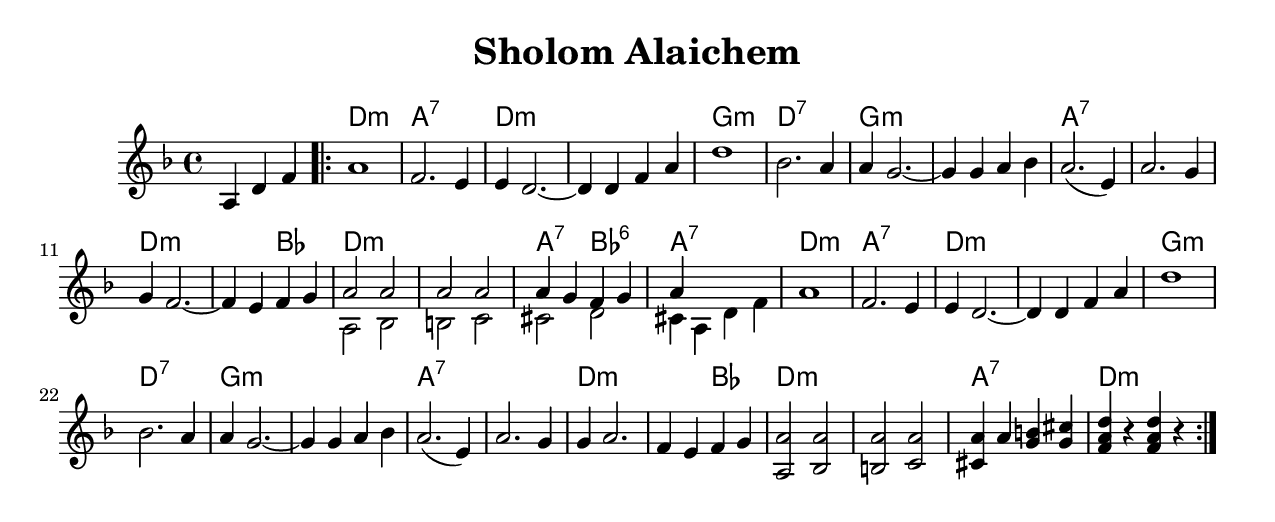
\version "2.18.0"
\language "english"

\paper{
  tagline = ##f
  print-all-headers = ##t
  #(set-paper-size "letter")
}
date = #(strftime "%d-%m-%Y" (localtime (current-time)))

%\markup{ \italic{ " Updated " \date  }
%\markup{ Got something to say? }

%#################################### Melody ########################
melody = \transpose d c \relative c' {
  \clef treble
  \key e \minor
  \time 4/4

  \partial 4*3 b4 e g   %lead in notes

  \repeat volta 2{
    b1
    g2. fs4
    fs4 e2. ~
    e4 e g b
    e1
    %5
    c2. b4
    b4 a2. ~
    a4 a b c

    b2.(fs4)
    b2. a4 a4 g2. ~|

    g4 fs g a
    %chords start here
    %bottom line...
    <<
      {
        b2 b
        b2 b
        b4 a g a
        b4
      }
      \\
      {
        b,2 c    %13
        cs2 d
        ds2 e
        ds4 b e g|
      }
    >>
    b1      %17
    g2. fs4
    fs4 e2. ~
    e4 e g b|   %20

    e1|
    c2. b4
    b4 a2. ~
    a4 a b c| %24

    b2.(fs4)|
    b2. a4|
    a4 b2. ~|
    g4 fs g a| %28

    %bottom line again for now
    <b,b'>2 <c b'>
    <cs b'>2 <d b'>
    <ds b'>4 b' <a cs> <a ds>
    <g b e>4 r <g b e>  r|


  }


}
%################################# Lyrics #####################
%\addlyrics{  }
%################################# Chords #######################
harmonies = \transpose d c \chordmode {
  s4 s2 e1:m b1:7
  e1*2:m
  %r1
  a1:m
  e1:7 a1*2:m
  %r1
  b1*2:7
  %r1
  e1:m
  e2:m c2 e1*2:m
  %r1
  b2:7 c2:6 b1:7
  e1:m  b1:7 e1*2:m
  %r1
  a1:m e1:7 a1*2:m
  %r1
  b1*2:7
  %r1
  e2*3:m
  %r2
  c2
  e1*2:m
  %r1
  b1:7 e1:m
}

\score {
  <<
    \new ChordNames {
      \set chordChanges = ##t
      \harmonies
    }
    \new Staff
    \melody
  >>
  \header{
    title= "Sholom Alaichem"
    subtitle=""
    composer= ""
    instrument =""
    arranger= ""
  }
  \layout{indent = 1.0\cm}
  \midi{
    \tempo 4 = 120
  }
}
